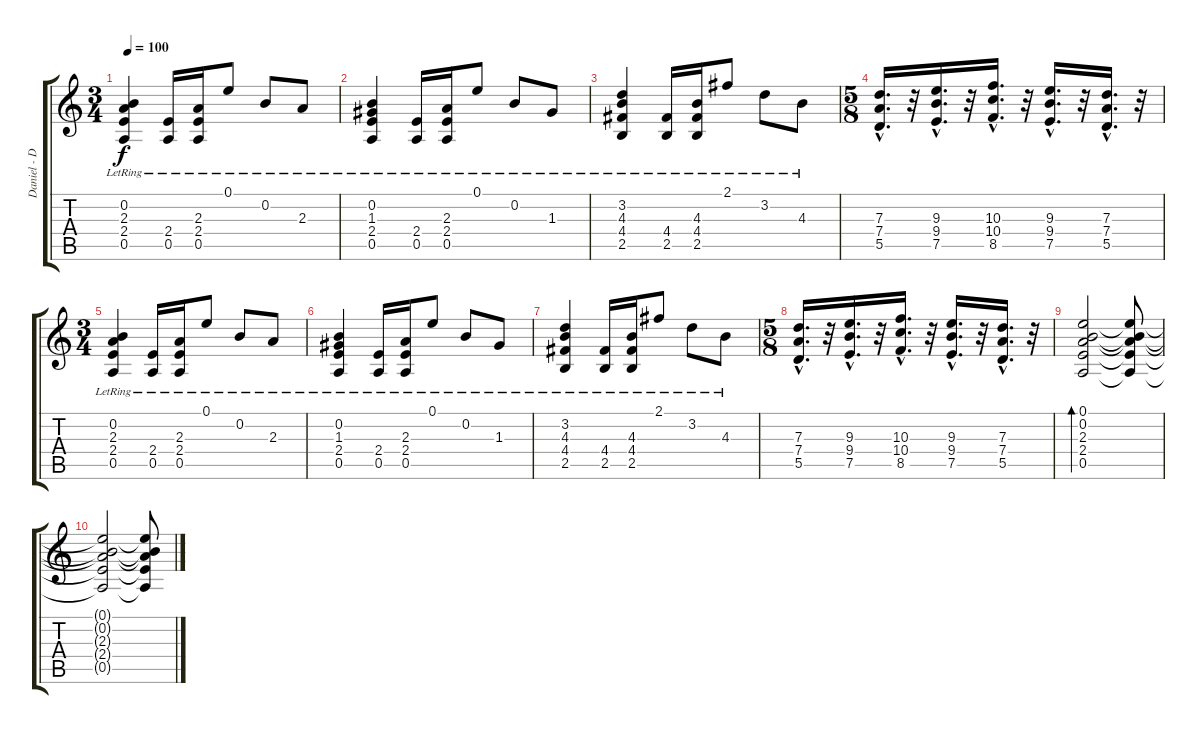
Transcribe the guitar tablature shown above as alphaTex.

\track ("Daniel - Distortion" "Daniel - D") {instrument overdrivenguitar}
\staff {score tabs}
\tuning (E4 B3 G3 D3 A2 E2) {hide}
\ts (3 4)
\tempo 100
\clef g2
\ks c
(0.2{lr} 2.3{lr} 2.4{lr} 0.5{lr}).4{dy f} (2.4{lr} 0.5{lr}).16 (2.3{lr} 2.4{lr} 0.5{lr}).16 0.1{lr}.8 0.2{lr}.8 2.3{lr}.8 |
(0.2{lr} 1.3{lr} 2.4{lr} 0.5{lr}).4 (2.4{lr} 0.5{lr}).16 (2.3{lr} 2.4{lr} 0.5{lr}).16 0.1{lr}.8 0.2{lr}.8 1.3{lr}.8 |
(3.2{lr} 4.3{lr} 4.4{lr} 2.5{lr}).4 (4.4{lr} 2.5{lr}).16 (4.3{lr} 4.4{lr} 2.5{lr}).16 2.1{lr}.8 3.2{lr}.8 4.3{lr}.8 |
\ts (5 8)
(7.3{hac} 7.4{hac} 5.5{hac}).16{d} r.32 (9.3{hac} 9.4{hac} 7.5{hac}).16{d} r.32 (10.3{hac} 10.4{hac} 8.5{hac}).16{d} r.32 (9.3{hac} 9.4{hac} 7.5{hac}).16{d} r.32 (7.3{hac} 7.4{hac} 5.5{hac}).16{d} r.32 |
\ts (3 4)
(0.2{lr} 2.3{lr} 2.4{lr} 0.5{lr}).4 (2.4{lr} 0.5{lr}).16 (2.3{lr} 2.4{lr} 0.5{lr}).16 0.1{lr}.8 0.2{lr}.8 2.3{lr}.8 |
(0.2{lr} 1.3{lr} 2.4{lr} 0.5{lr}).4 (2.4{lr} 0.5{lr}).16 (2.3{lr} 2.4{lr} 0.5{lr}).16 0.1{lr}.8 0.2{lr}.8 1.3{lr}.8 |
(3.2{lr} 4.3{lr} 4.4{lr} 2.5{lr}).4 (4.4{lr} 2.5{lr}).16 (4.3{lr} 4.4{lr} 2.5{lr}).16 2.1{lr}.8 3.2{lr}.8 4.3{lr}.8 |
\ts (5 8)
(7.3{hac} 7.4{hac} 5.5{hac}).16{d} r.32 (9.3{hac} 9.4{hac} 7.5{hac}).16{d} r.32 (10.3{hac} 10.4{hac} 8.5{hac}).16{d} r.32 (9.3{hac} 9.4{hac} 7.5{hac}).16{d} r.32 (7.3{hac} 7.4{hac} 5.5{hac}).16{d} r.32 |
(0.1 0.2 2.3 2.4 0.5).2{bd 240} (0.1{t} 0.2{t} 2.3{t} 2.4{t} 0.5{t}).8 |
(0.1{t} 0.2{t} 2.3{t} 2.4{t} 0.5{t}).2 (0.1{t} 0.2{t} 2.3{t} 2.4{t} 0.5{t}).8
